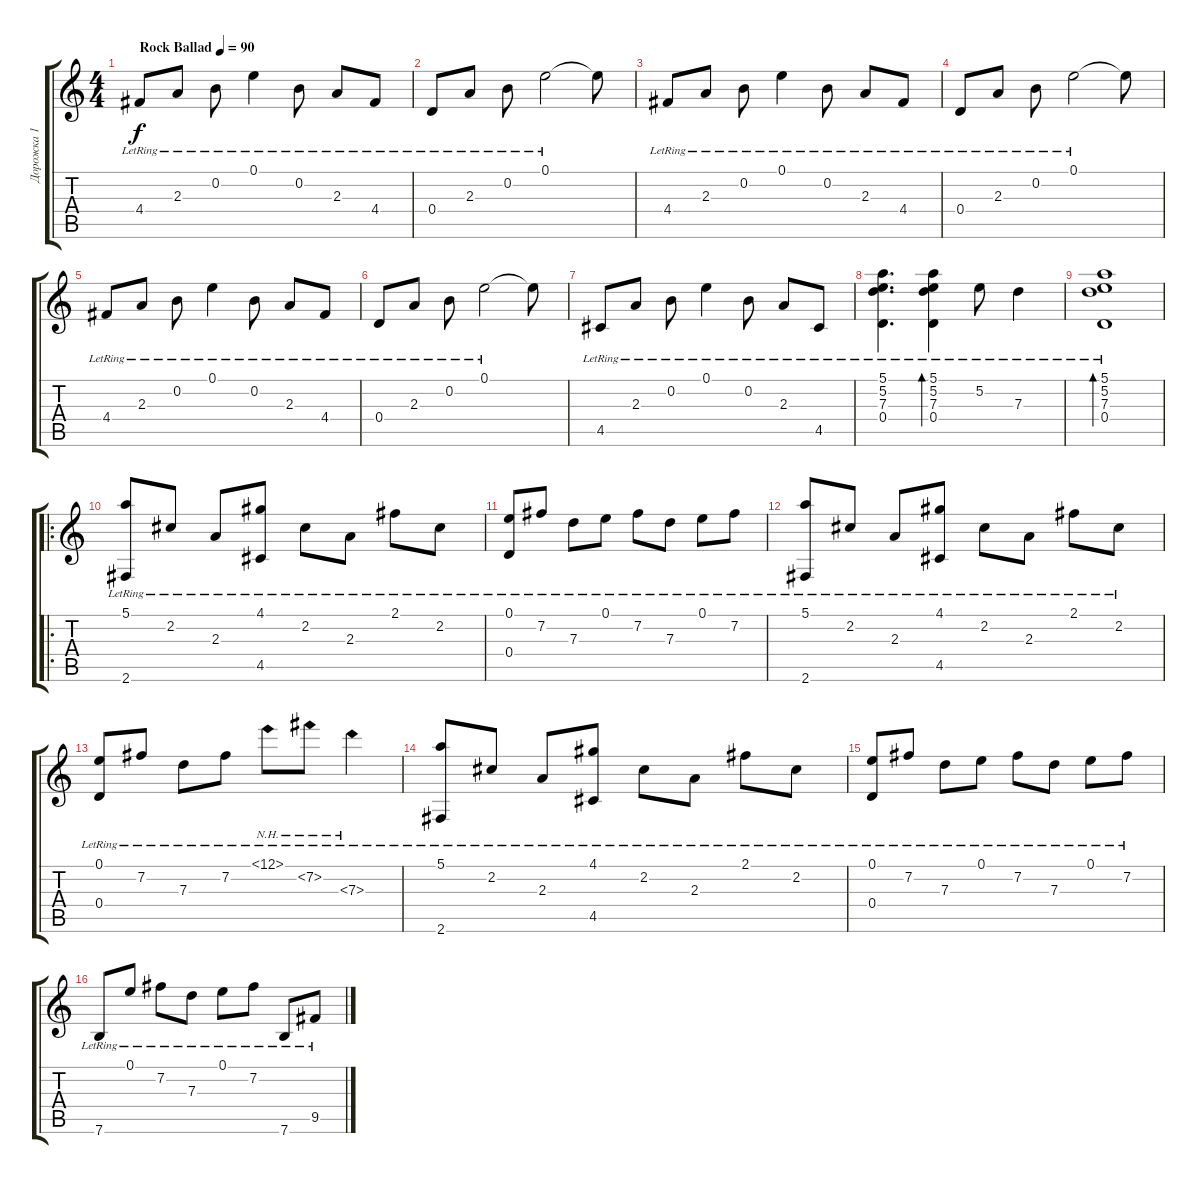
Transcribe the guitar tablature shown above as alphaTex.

\track ("Дорожка 1" "Дорожка 1") {instrument acousticguitarnylon}
\staff {score tabs}
\tuning (E4 B3 G3 D3 A2 E2) {hide}
\ts (4 4)
\tempo (90 "Rock Ballad")
\clef g2
\ks c
4.4{lr}.8{dy f instrument acousticguitarnylon} 2.3{lr}.8 0.2{lr}.8 0.1{lr}.4 0.2{lr}.8 2.3{lr}.8 4.4{lr}.8 |
0.4{lr}.8 2.3{lr}.8 0.2{lr}.8 0.1{lr}.2 0.1{t}.8 |
4.4{lr}.8 2.3{lr}.8 0.2{lr}.8 0.1{lr}.4 0.2{lr}.8 2.3{lr}.8 4.4{lr}.8 |
0.4{lr}.8 2.3{lr}.8 0.2{lr}.8 0.1{lr}.2 0.1{t}.8 |
4.4{lr}.8 2.3{lr}.8 0.2{lr}.8 0.1{lr}.4 0.2{lr}.8 2.3{lr}.8 4.4{lr}.8 |
0.4{lr}.8 2.3{lr}.8 0.2{lr}.8 0.1{lr}.2 0.1{t}.8 |
4.5{lr}.8 2.3{lr}.8 0.2{lr}.8 0.1{lr}.4 0.2{lr}.8 2.3{lr}.8 4.5{lr}.8 |
(5.1{lr} 5.2{lr} 7.3{lr} 0.4{lr}).4{d} (5.1{lr} 5.2{lr} 7.3{lr} 0.4{lr}).4{bd 480} 5.2{lr}.8 7.3{lr}.4 |
(5.1{lr} 5.2{lr} 7.3{lr} 0.4{lr}).1{bd 480} |
\ro
(5.1{lr} 2.6{lr}).8 2.2{lr}.8 2.3{lr}.8 (4.1{lr} 4.5{lr}).8 2.2{lr}.8 2.3{lr}.8 2.1{lr}.8 2.2{lr}.8 |
(0.1{lr} 0.4{lr}).8 7.2{lr}.8 7.3{lr}.8 0.1{lr}.8 7.2{lr}.8 7.3{lr}.8 0.1{lr}.8 7.2{lr}.8 |
(5.1{lr} 2.6{lr}).8 2.2{lr}.8 2.3{lr}.8 (4.1{lr} 4.5{lr}).8 2.2{lr}.8 2.3{lr}.8 2.1{lr}.8 2.2{lr}.8 |
(0.1{lr} 0.4{lr}).8 7.2{lr}.8 7.3{lr}.8 7.2{lr}.8 12.1{nh lr}.8 7.2{nh lr}.8 7.3{nh lr}.4 |
(5.1{lr} 2.6{lr}).8 2.2{lr}.8 2.3{lr}.8 (4.1{lr} 4.5{lr}).8 2.2{lr}.8 2.3{lr}.8 2.1{lr}.8 2.2{lr}.8 |
(0.1{lr} 0.4{lr}).8 7.2{lr}.8 7.3{lr}.8 0.1{lr}.8 7.2{lr}.8 7.3{lr}.8 0.1{lr}.8 7.2{lr}.8 |
7.6{lr}.8 0.1{lr}.8 7.2{lr}.8 7.3{lr}.8 0.1{lr}.8 7.2{lr}.8 7.6{lr}.8 9.5{lr}.8
